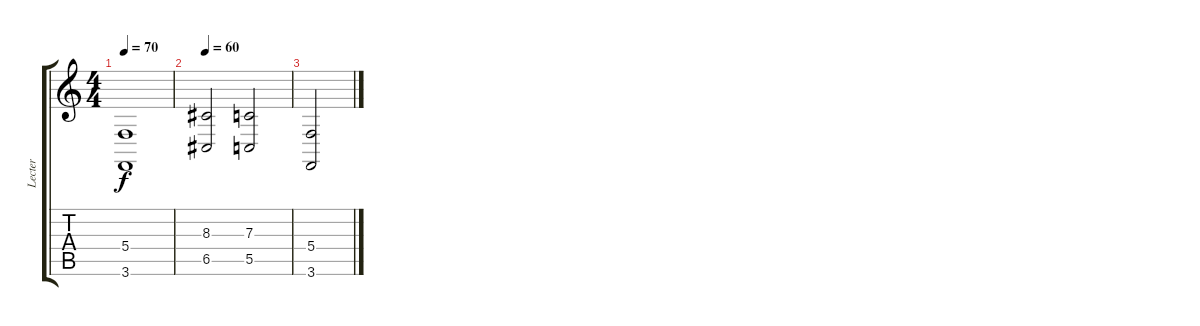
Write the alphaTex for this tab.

\track ("Lecter" "Lecter") {instrument choiraahs}
\staff {score tabs}
\tuning (D4 A3 F3 C3 G2 D2) {hide}
\ts (4 4)
\tempo 70
\clef g2
\ks c
(5.4 3.6).1{dy f} |
\tempo 60
(8.3 6.5).2 (7.3 5.5).2 |
(5.4 3.6).2
